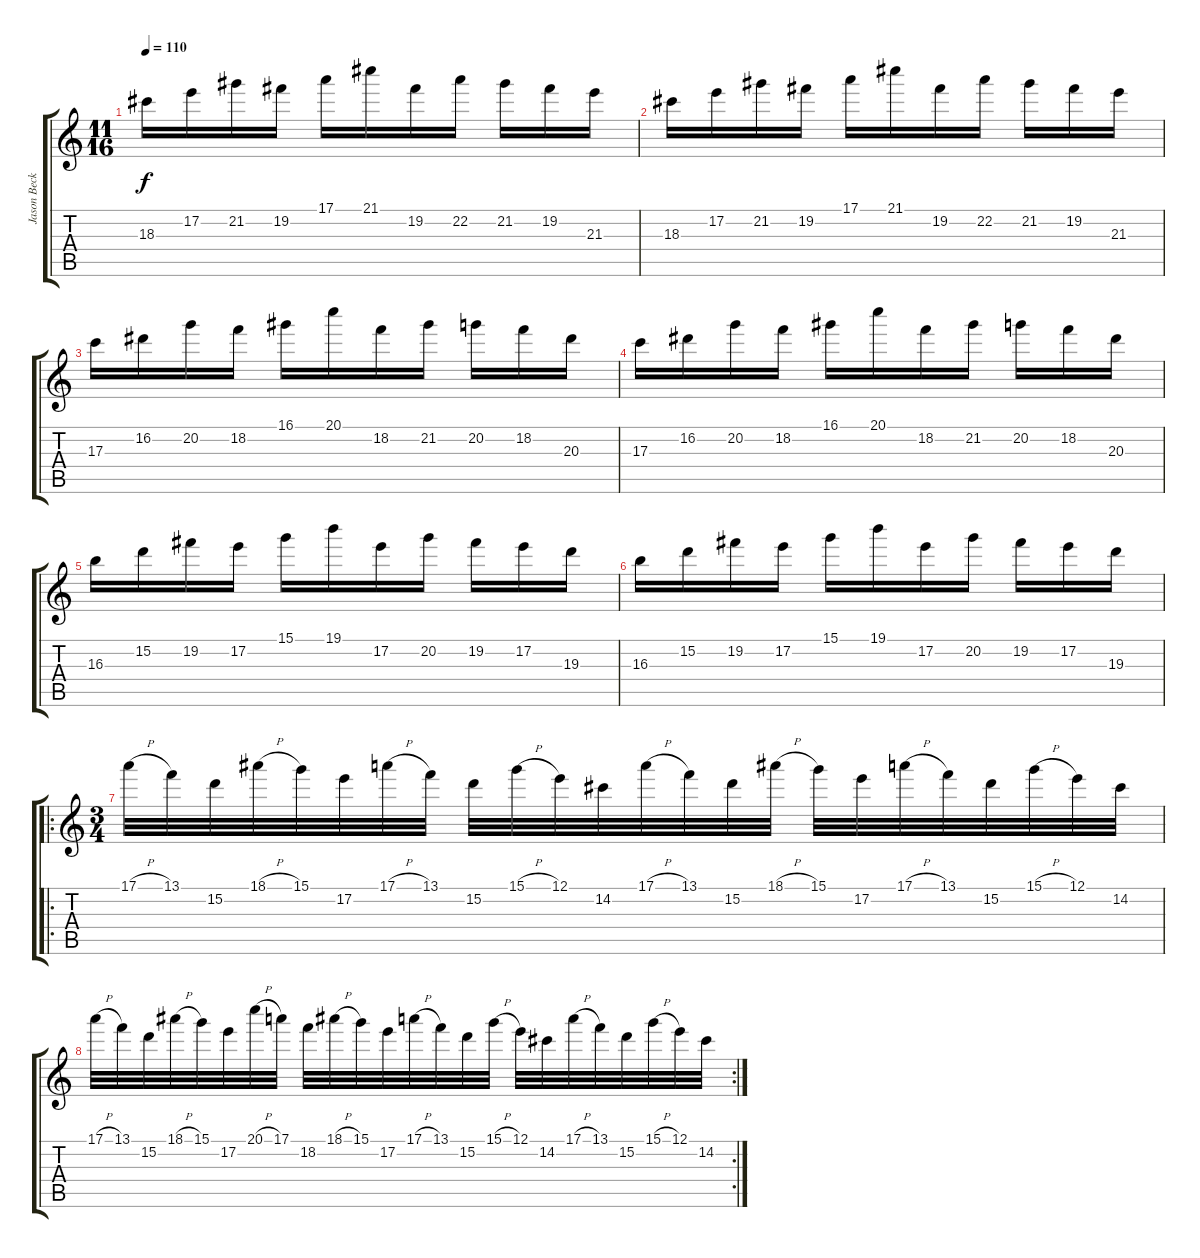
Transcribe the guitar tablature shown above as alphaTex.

\track ("Jason Becker" "Jason Beck") {instrument overdrivenguitar}
\staff {score tabs}
\tuning (E4 B3 G3 D3 A2 E2) {hide}
\ts (11 16)
\tempo 110
\clef g2
\ks c
18.3.16{dy f} 17.2.16 21.2.16 19.2.16 17.1.16 21.1.16 19.2.16 22.2.16 21.2.16 19.2.16 21.3.16 |
18.3.16 17.2.16 21.2.16 19.2.16 17.1.16 21.1.16 19.2.16 22.2.16 21.2.16 19.2.16 21.3.16 |
17.3.16 16.2.16 20.2.16 18.2.16 16.1.16 20.1.16 18.2.16 21.2.16 20.2.16 18.2.16 20.3.16 |
17.3.16 16.2.16 20.2.16 18.2.16 16.1.16 20.1.16 18.2.16 21.2.16 20.2.16 18.2.16 20.3.16 |
16.3.16 15.2.16 19.2.16 17.2.16 15.1.16 19.1.16 17.2.16 20.2.16 19.2.16 17.2.16 19.3.16 |
16.3.16 15.2.16 19.2.16 17.2.16 15.1.16 19.1.16 17.2.16 20.2.16 19.2.16 17.2.16 19.3.16 |
\ro
\ts (3 4)
17.1{h}.32 13.1.32 15.2.32 18.1{h}.32 15.1.32 17.2.32 17.1{h}.32 13.1.32 15.2.32 15.1{h}.32 12.1.32 14.2.32 17.1{h}.32 13.1.32 15.2.32 18.1{h}.32 15.1.32 17.2.32 17.1{h}.32 13.1.32 15.2.32 15.1{h}.32 12.1.32 14.2.32 |
\rc 2
17.1{h}.32 13.1.32 15.2.32 18.1{h}.32 15.1.32 17.2.32 20.1{h}.32 17.1.32 18.2.32 18.1{h}.32 15.1.32 17.2.32 17.1{h}.32 13.1.32 15.2.32 15.1{h}.32 12.1.32 14.2.32 17.1{h}.32 13.1.32 15.2.32 15.1{h}.32 12.1.32 14.2.32
